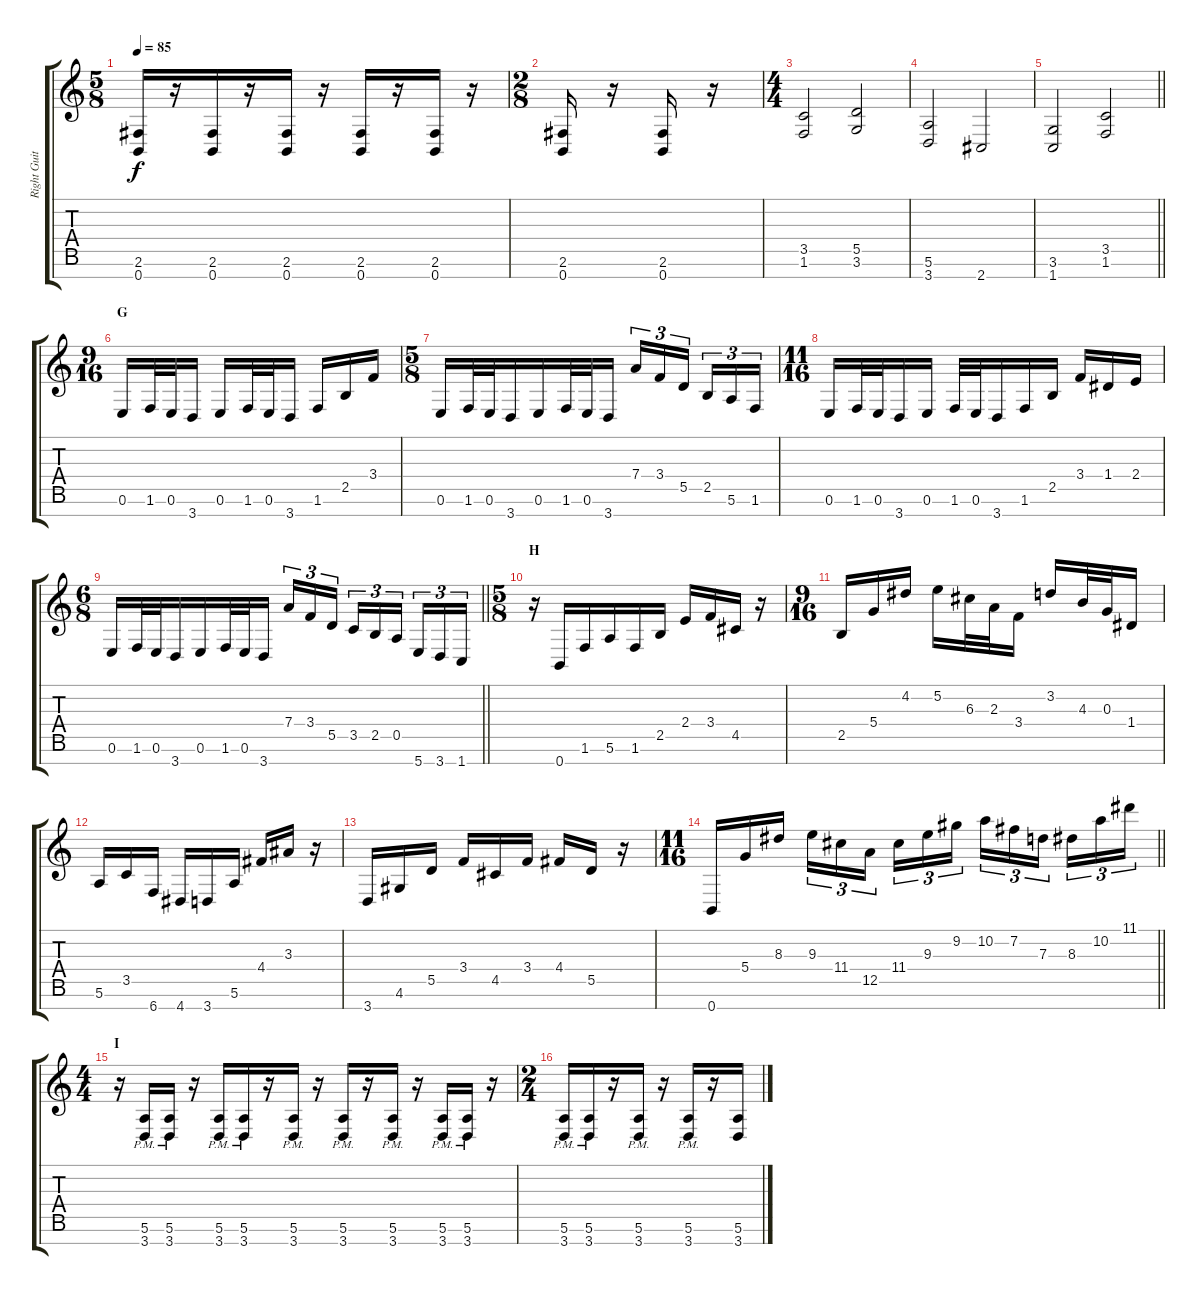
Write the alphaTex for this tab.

\track ("Right Guitar" "Right Guit") {instrument overdrivenguitar}
\staff {score tabs}
\tuning (E4 B3 G3 D3 A2 E2 B1) {hide}
\ts (5 8)
\tempo 85
\clef g2
\ks c
(2.6 0.7).16{dy f} r.16 (2.6 0.7).16 r.16 (2.6 0.7).16 r.16 (2.6 0.7).16 r.16 (2.6 0.7).16 r.16 |
\ts (2 8)
(2.6 0.7).16 r.16 (2.6 0.7).16 r.16 |
\ts (4 4)
(3.5 1.6).2 (5.5 3.6).2 |
(5.6 3.7).2 2.7.2 |
\barLineRight lightlight
(3.6 1.7).2 (3.5 1.6).2 |
\ts (9 16)
\section ("" "G")
0.6.16 1.6.32 0.6.32 3.7.16 0.6.16 1.6.32 0.6.32 3.7.16 1.6.16 2.5.16 3.4.16 |
\ts (5 8)
0.6.16 1.6.32 0.6.32 3.7.16 0.6.16 1.6.32 0.6.32 3.7.16 7.4.16{tu (3 2)} 3.4.16{tu (3 2)} 5.5.16{tu (3 2)} 2.5.16{tu (3 2)} 5.6.16{tu (3 2)} 1.6.16{tu (3 2)} |
\ts (11 16)
0.6.16 1.6.32 0.6.32 3.7.16 0.6.16 1.6.32 0.6.32 3.7.16 1.6.16 2.5.16 3.4.16 1.4.16 2.4.16 |
\ts (6 8)
\barLineRight lightlight
0.6.16 1.6.32 0.6.32 3.7.16 0.6.16 1.6.32 0.6.32 3.7.16 7.4.16{tu (3 2)} 3.4.16{tu (3 2)} 5.5.16{tu (3 2) beam splitsecondary} 3.5.16{tu (3 2)} 2.5.16{tu (3 2)} 0.5.16{tu (3 2) beam splitsecondary} 5.7.16{tu (3 2)} 3.7.16{tu (3 2)} 1.7.16{tu (3 2)} |
\ts (5 8)
\section ("" "H")
r.16 0.7.16 1.6.16 5.6.16 1.6.16 2.5.16 2.4.16 3.4.16 4.5.16 r.16 |
\ts (9 16)
2.5.16 5.4.16 4.2.16 5.2.16 6.3.32 2.3.32 3.4.16 3.2.16 4.3.32 0.3.32 1.4.16 |
5.6.16 3.5.16 6.7.16 4.7.16 3.7.16 5.6.16 4.4.16 3.3.16 r.16 |
3.7.16 4.6.16 5.5.16 3.4.16 4.5.16 3.4.16 4.4.16 5.5.16 r.16 |
\ts (11 16)
\barLineRight lightlight
0.7.16 5.4.16 8.3.16 9.3.16{tu (3 2)} 11.4.16{tu (3 2)} 12.5.16{tu (3 2)} 11.4.16{tu (3 2)} 9.3.16{tu (3 2)} 9.2.16{tu (3 2)} 10.2.16{tu (3 2)} 7.2.16{tu (3 2)} 7.3.16{tu (3 2)} 8.3.16{tu (3 2)} 10.2.16{tu (3 2)} 11.1.16{tu (3 2)} |
\ts (4 4)
\section ("" "I")
r.16 (5.6{pm} 3.7{pm}).16 (5.6{pm} 3.7{pm}).16 r.16 (5.6{pm} 3.7{pm}).16 (5.6{pm} 3.7{pm}).16 r.16 (5.6{pm} 3.7{pm}).16 r.16 (5.6{pm} 3.7{pm}).16 r.16 (5.6{pm} 3.7{pm}).16 r.16 (5.6{pm} 3.7{pm}).16 (5.6{pm} 3.7{pm}).16 r.16 |
\ts (2 4)
(5.6{pm} 3.7{pm}).16 (5.6{pm} 3.7{pm}).16 r.16 (5.6{pm} 3.7{pm}).16 r.16 (5.6{pm} 3.7{pm}).16 r.16 (5.6 3.7).16
